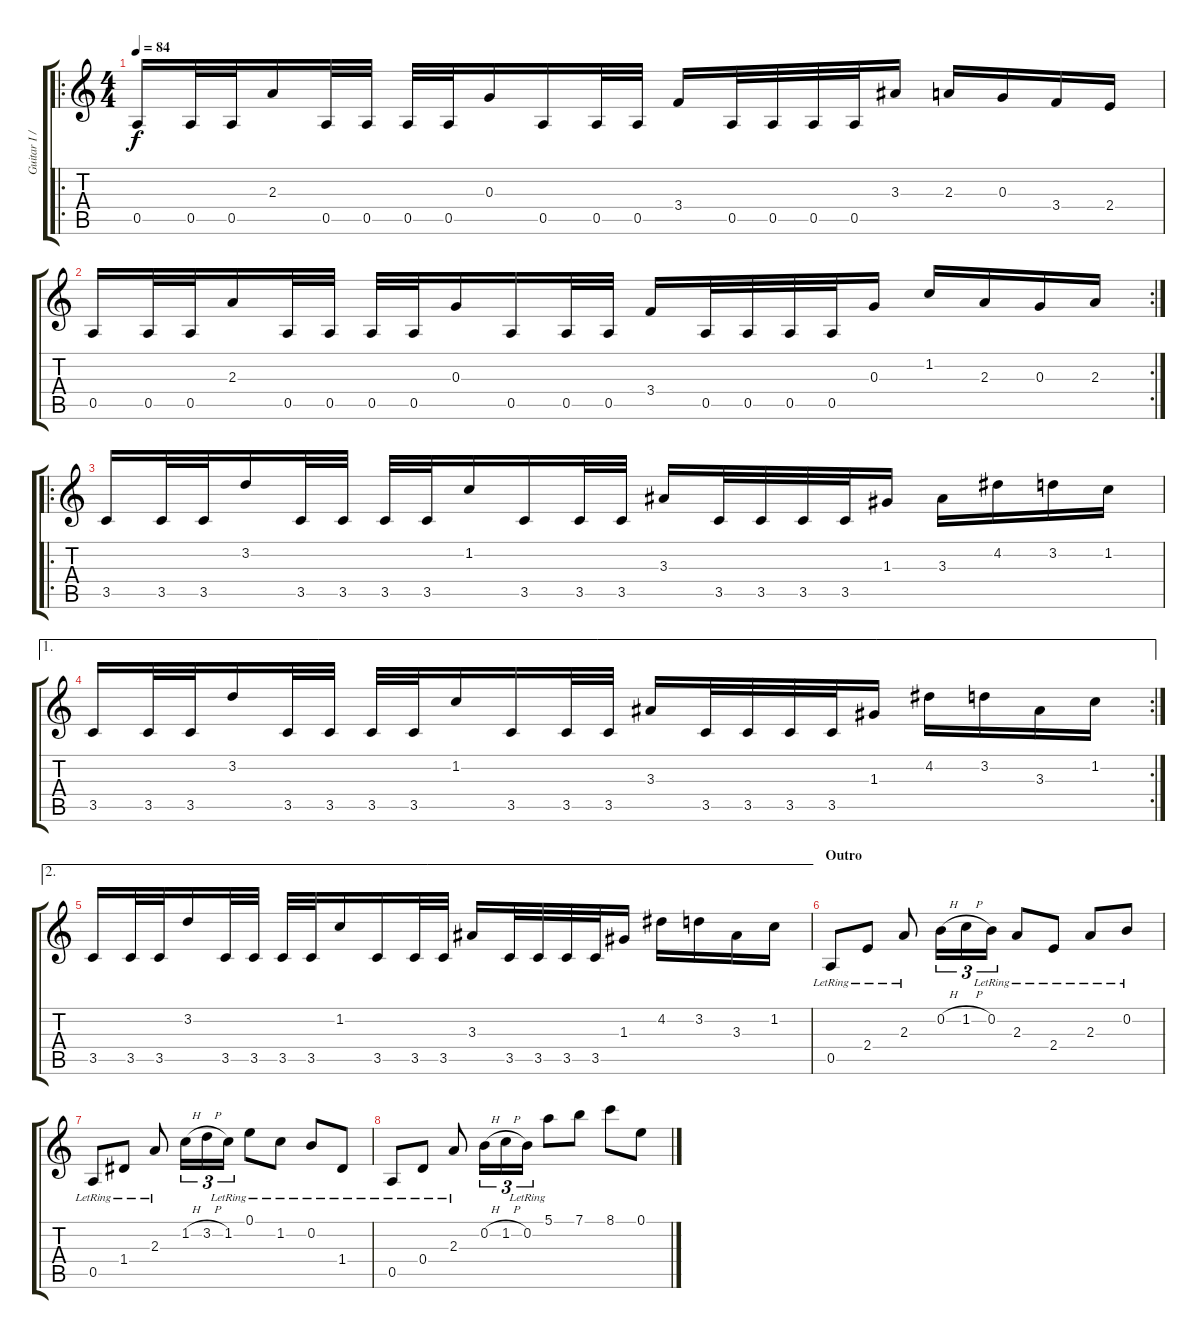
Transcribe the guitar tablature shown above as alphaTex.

\track ("Guitar I / Acoustic" "Guitar I /") {instrument distortionguitar}
\staff {score tabs}
\tuning (E4 B3 G3 D3 A2 E2) {hide}
\ro
\ts (4 4)
\tempo 84
\clef g2
\ks c
0.5.16{dy f volume 15} 0.5.32 0.5.32 2.3.16 0.5.32 0.5.32 0.5.32 0.5.32 0.3.16 0.5.16 0.5.32 0.5.32 3.4.16 0.5.32 0.5.32 0.5.32 0.5.32 3.3.16 2.3.16 0.3.16 3.4.16 2.4.16 |
\rc 2
0.5.16 0.5.32 0.5.32 2.3.16 0.5.32 0.5.32 0.5.32 0.5.32 0.3.16 0.5.16 0.5.32 0.5.32 3.4.16 0.5.32 0.5.32 0.5.32 0.5.32 0.3.16 1.2.16 2.3.16 0.3.16 2.3.16 |
\ro
3.5.16 3.5.32 3.5.32 3.2.16 3.5.32 3.5.32 3.5.32 3.5.32 1.2.16 3.5.16 3.5.32 3.5.32 3.3.16 3.5.32 3.5.32 3.5.32 3.5.32 1.3.16 3.3.16 4.2.16 3.2.16 1.2.16 |
\ae 1
\rc 2
3.5.16 3.5.32 3.5.32 3.2.16 3.5.32 3.5.32 3.5.32 3.5.32 1.2.16 3.5.16 3.5.32 3.5.32 3.3.16 3.5.32 3.5.32 3.5.32 3.5.32 1.3.16 4.2.16 3.2.16 3.3.16 1.2.16 |
\ae 2
3.5.16 3.5.32 3.5.32 3.2.16 3.5.32 3.5.32 3.5.32 3.5.32 1.2.16 3.5.16 3.5.32 3.5.32 3.3.16 3.5.32 3.5.32 3.5.32 3.5.32 1.3.16 4.2.16 3.2.16 3.3.16 1.2.16 |
\section ("" "Outro")
0.5{lr}.8{instrument acousticguitarsteel} 2.4{lr}.8 2.3{lr}.8 0.2{h}.16{tu (3 2)} 1.2{h}.16{tu (3 2)} 0.2{lr}.16{tu (3 2)} 2.3{lr}.8 2.4{lr}.8 2.3{lr}.8 0.2{lr}.8 |
0.5{lr}.8{instrument acousticguitarsteel} 1.4{lr}.8 2.3{lr}.8 1.2{h}.16{tu (3 2)} 3.2{h}.16{tu (3 2)} 1.2{lr}.16{tu (3 2)} 0.1{lr}.8 1.2{lr}.8 0.2{lr}.8 1.4{lr}.8 |
0.5{lr}.8{instrument acousticguitarsteel} 0.4{lr}.8 2.3{lr}.8 0.2{h}.16{tu (3 2)} 1.2{h}.16{tu (3 2)} 0.2{lr}.16{tu (3 2)} 5.1{lr}.8 7.1.8 8.1.8 0.1.8
